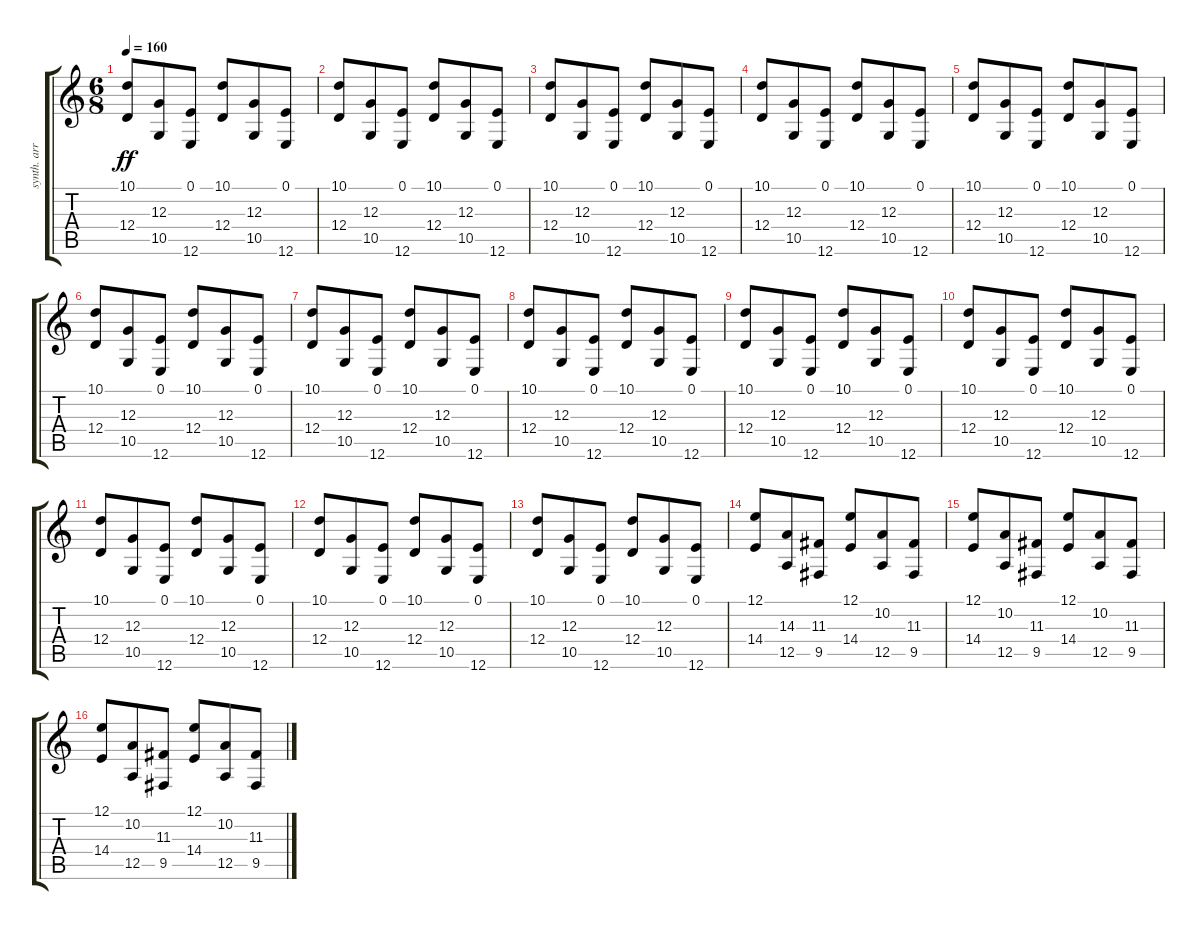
\track ("synth. arrangé pour guitare" "synth. arr") {instrument musicbox}
\staff {score tabs}
\tuning (E4 B3 G3 D3 A2 E2) {hide}
\ts (6 8)
\tempo 160
\clef g2
\ks c
(10.1 12.4).8{dy ff} (12.3 10.5).8 (0.1 12.6).8 (10.1 12.4).8 (12.3 10.5).8 (0.1 12.6).8 |
(10.1 12.4).8 (12.3 10.5).8 (0.1 12.6).8 (10.1 12.4).8 (12.3 10.5).8 (0.1 12.6).8 |
(10.1 12.4).8 (12.3 10.5).8 (0.1 12.6).8 (10.1 12.4).8 (12.3 10.5).8 (0.1 12.6).8 |
(10.1 12.4).8 (12.3 10.5).8 (0.1 12.6).8 (10.1 12.4).8 (12.3 10.5).8 (0.1 12.6).8 |
(10.1 12.4).8 (12.3 10.5).8 (0.1 12.6).8 (10.1 12.4).8 (12.3 10.5).8 (0.1 12.6).8 |
(10.1 12.4).8 (12.3 10.5).8 (0.1 12.6).8 (10.1 12.4).8 (12.3 10.5).8 (0.1 12.6).8 |
(10.1 12.4).8 (12.3 10.5).8 (0.1 12.6).8 (10.1 12.4).8 (12.3 10.5).8 (0.1 12.6).8 |
(10.1 12.4).8 (12.3 10.5).8 (0.1 12.6).8 (10.1 12.4).8 (12.3 10.5).8 (0.1 12.6).8 |
(10.1 12.4).8 (12.3 10.5).8 (0.1 12.6).8 (10.1 12.4).8 (12.3 10.5).8 (0.1 12.6).8 |
(10.1 12.4).8 (12.3 10.5).8 (0.1 12.6).8 (10.1 12.4).8 (12.3 10.5).8 (0.1 12.6).8 |
(10.1 12.4).8 (12.3 10.5).8 (0.1 12.6).8 (10.1 12.4).8 (12.3 10.5).8 (0.1 12.6).8 |
(10.1 12.4).8 (12.3 10.5).8 (0.1 12.6).8 (10.1 12.4).8 (12.3 10.5).8 (0.1 12.6).8 |
(10.1 12.4).8 (12.3 10.5).8 (0.1 12.6).8 (10.1 12.4).8 (12.3 10.5).8 (0.1 12.6).8 |
(12.1 14.4).8 (14.3 12.5).8 (11.3 9.5).8 (12.1 14.4).8 (10.2 12.5).8 (11.3 9.5).8 |
(12.1 14.4).8 (10.2 12.5).8 (11.3 9.5).8 (12.1 14.4).8 (10.2 12.5).8 (11.3 9.5).8 |
(12.1 14.4).8 (10.2 12.5).8 (11.3 9.5).8 (12.1 14.4).8 (10.2 12.5).8 (11.3 9.5).8
